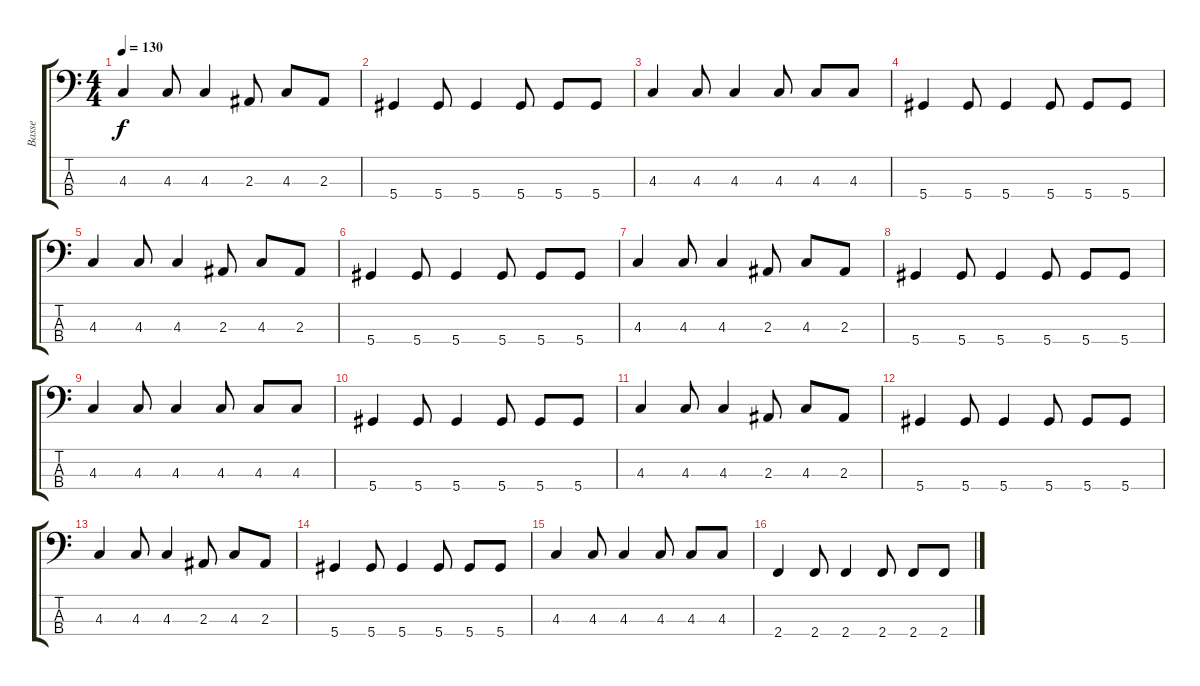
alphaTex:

\track ("Basse" "Basse") {instrument electricbasspick}
\staff {score tabs}
\tuning (Gb2 Db2 Ab1 Eb1) {hide}
\ts (4 4)
\tempo 130
\clef f4
\ks c
4.3.4{dy f} 4.3.8 4.3.4 2.3.8 4.3.8 2.3.8 |
5.4.4 5.4.8 5.4.4 5.4.8 5.4.8 5.4.8 |
4.3.4 4.3.8 4.3.4 4.3.8 4.3.8 4.3.8 |
5.4.4 5.4.8 5.4.4 5.4.8 5.4.8 5.4.8 |
4.3.4 4.3.8 4.3.4 2.3.8 4.3.8 2.3.8 |
5.4.4 5.4.8 5.4.4 5.4.8 5.4.8 5.4.8 |
4.3.4 4.3.8 4.3.4 2.3.8 4.3.8 2.3.8 |
5.4.4 5.4.8 5.4.4 5.4.8 5.4.8 5.4.8 |
4.3.4 4.3.8 4.3.4 4.3.8 4.3.8 4.3.8 |
5.4.4 5.4.8 5.4.4 5.4.8 5.4.8 5.4.8 |
4.3.4 4.3.8 4.3.4 2.3.8 4.3.8 2.3.8 |
5.4.4 5.4.8 5.4.4 5.4.8 5.4.8 5.4.8 |
4.3.4 4.3.8 4.3.4 2.3.8 4.3.8 2.3.8 |
5.4.4 5.4.8 5.4.4 5.4.8 5.4.8 5.4.8 |
4.3.4 4.3.8 4.3.4 4.3.8 4.3.8 4.3.8 |
2.4.4 2.4.8 2.4.4 2.4.8 2.4.8 2.4.8
